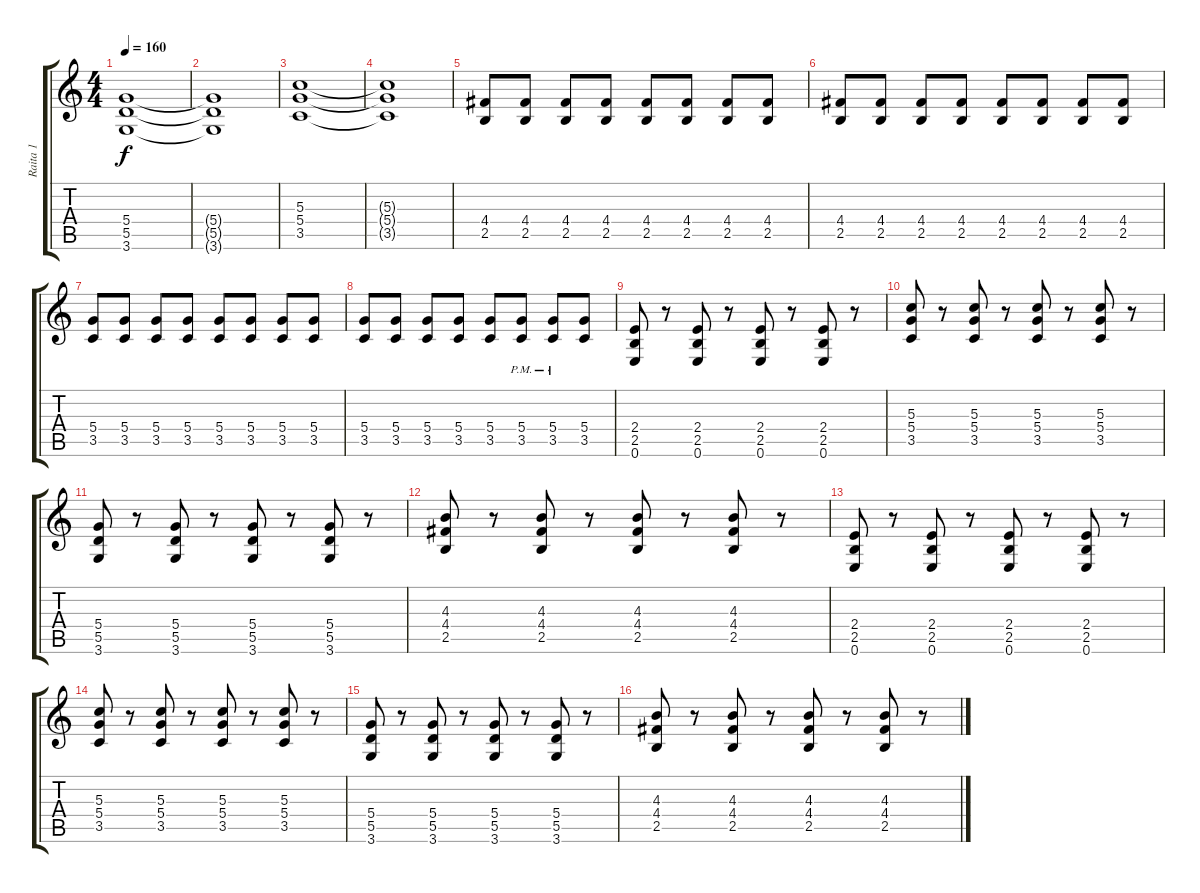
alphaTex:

\track ("Raita 1" "Raita 1") {instrument overdrivenguitar}
\staff {score tabs}
\tuning (E4 B3 G3 D3 A2 E2) {hide}
\ts (4 4)
\tempo 160
\clef g2
\ks c
(5.4 5.5 3.6).1{dy f instrument overdrivenguitar} |
(5.4{t} 5.5{t} 3.6{t}).1 |
(5.3 5.4 3.5).1 |
(5.3{t} 5.4{t} 3.5{t}).1 |
(4.4 2.5).8 (4.4 2.5).8 (4.4 2.5).8 (4.4 2.5).8 (4.4 2.5).8 (4.4 2.5).8 (4.4 2.5).8 (4.4 2.5).8 |
(4.4 2.5).8 (4.4 2.5).8 (4.4 2.5).8 (4.4 2.5).8 (4.4 2.5).8 (4.4 2.5).8 (4.4 2.5).8 (4.4 2.5).8 |
(5.4 3.5).8 (5.4 3.5).8 (5.4 3.5).8 (5.4 3.5).8 (5.4 3.5).8 (5.4 3.5).8 (5.4 3.5).8 (5.4 3.5).8 |
(5.4 3.5).8 (5.4 3.5).8 (5.4 3.5).8 (5.4 3.5).8 (5.4 3.5).8 (5.4{pm} 3.5{pm}).8 (5.4{pm} 3.5{pm}).8 (5.4 3.5).8 |
(2.4 2.5 0.6).8 r.8 (2.4 2.5 0.6).8 r.8 (2.4 2.5 0.6).8 r.8 (2.4 2.5 0.6).8 r.8 |
(5.3 5.4 3.5).8 r.8 (5.3 5.4 3.5).8 r.8 (5.3 5.4 3.5).8 r.8 (5.3 5.4 3.5).8 r.8 |
(5.4 5.5 3.6).8 r.8 (5.4 5.5 3.6).8 r.8 (5.4 5.5 3.6).8 r.8 (5.4 5.5 3.6).8 r.8 |
(4.3 4.4 2.5).8 r.8 (4.3 4.4 2.5).8 r.8 (4.3 4.4 2.5).8 r.8 (4.3 4.4 2.5).8 r.8 |
(2.4 2.5 0.6).8 r.8 (2.4 2.5 0.6).8 r.8 (2.4 2.5 0.6).8 r.8 (2.4 2.5 0.6).8 r.8 |
(5.3 5.4 3.5).8 r.8 (5.3 5.4 3.5).8 r.8 (5.3 5.4 3.5).8 r.8 (5.3 5.4 3.5).8 r.8 |
(5.4 5.5 3.6).8 r.8 (5.4 5.5 3.6).8 r.8 (5.4 5.5 3.6).8 r.8 (5.4 5.5 3.6).8 r.8 |
(4.3 4.4 2.5).8 r.8 (4.3 4.4 2.5).8 r.8 (4.3 4.4 2.5).8 r.8 (4.3 4.4 2.5).8 r.8
